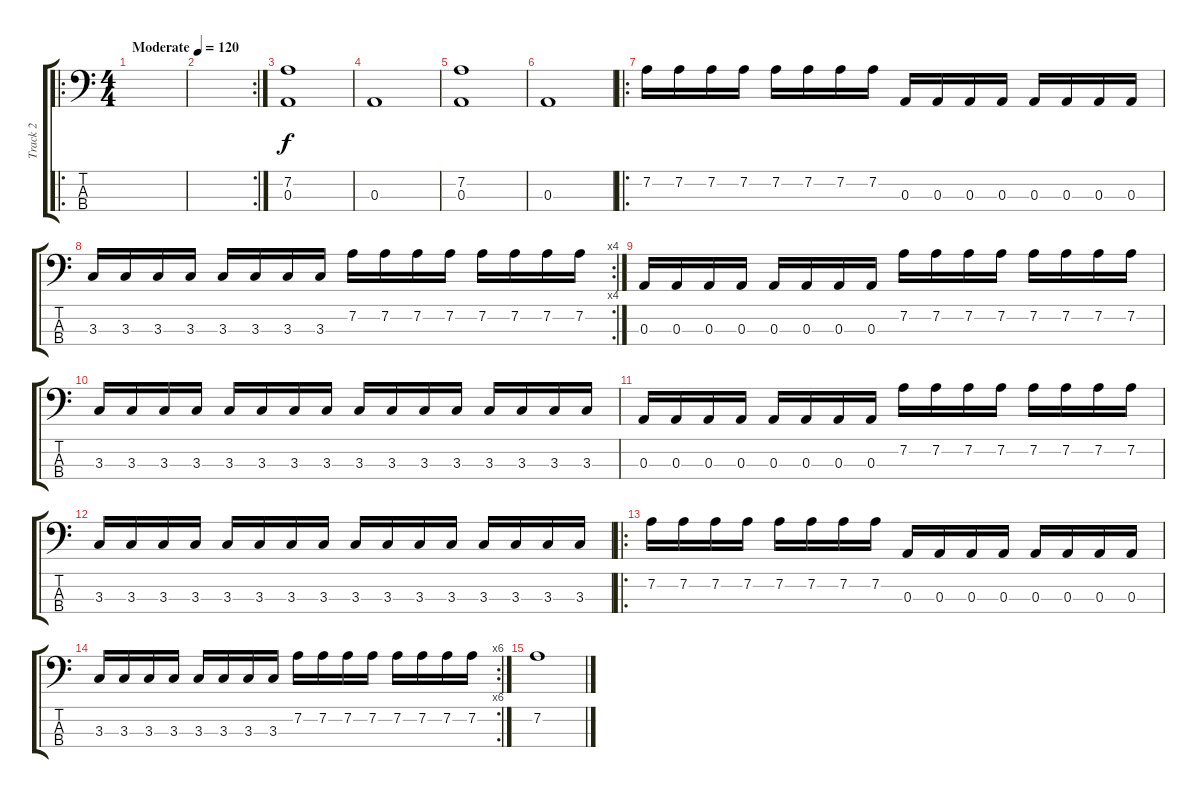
\track ("Track 2" "Track 2") {instrument electricbassfinger}
\staff {score tabs}
\tuning (G2 D2 A1 E1) {hide}
\ro
\ts (4 4)
\tempo (120 "Moderate")
\clef f4
\ks c
|
\rc 2
|
(7.2 0.3).1 |
0.3.1 |
(7.2 0.3).1 |
0.3.1 |
\ro
7.2.16 7.2.16 7.2.16 7.2.16 7.2.16 7.2.16 7.2.16 7.2.16 0.3.16 0.3.16 0.3.16 0.3.16 0.3.16 0.3.16 0.3.16 0.3.16 |
\rc 4
3.3.16 3.3.16 3.3.16 3.3.16 3.3.16 3.3.16 3.3.16 3.3.16 7.2.16 7.2.16 7.2.16 7.2.16 7.2.16 7.2.16 7.2.16 7.2.16 |
0.3.16 0.3.16 0.3.16 0.3.16 0.3.16 0.3.16 0.3.16 0.3.16 7.2.16 7.2.16 7.2.16 7.2.16 7.2.16 7.2.16 7.2.16 7.2.16 |
3.3.16 3.3.16 3.3.16 3.3.16 3.3.16 3.3.16 3.3.16 3.3.16 3.3.16 3.3.16 3.3.16 3.3.16 3.3.16 3.3.16 3.3.16 3.3.16 |
0.3.16 0.3.16 0.3.16 0.3.16 0.3.16 0.3.16 0.3.16 0.3.16 7.2.16 7.2.16 7.2.16 7.2.16 7.2.16 7.2.16 7.2.16 7.2.16 |
3.3.16 3.3.16 3.3.16 3.3.16 3.3.16 3.3.16 3.3.16 3.3.16 3.3.16 3.3.16 3.3.16 3.3.16 3.3.16 3.3.16 3.3.16 3.3.16 |
\ro
7.2.16 7.2.16 7.2.16 7.2.16 7.2.16 7.2.16 7.2.16 7.2.16 0.3.16 0.3.16 0.3.16 0.3.16 0.3.16 0.3.16 0.3.16 0.3.16 |
\rc 6
3.3.16 3.3.16 3.3.16 3.3.16 3.3.16 3.3.16 3.3.16 3.3.16 7.2.16 7.2.16 7.2.16 7.2.16 7.2.16 7.2.16 7.2.16 7.2.16 |
7.2.1
